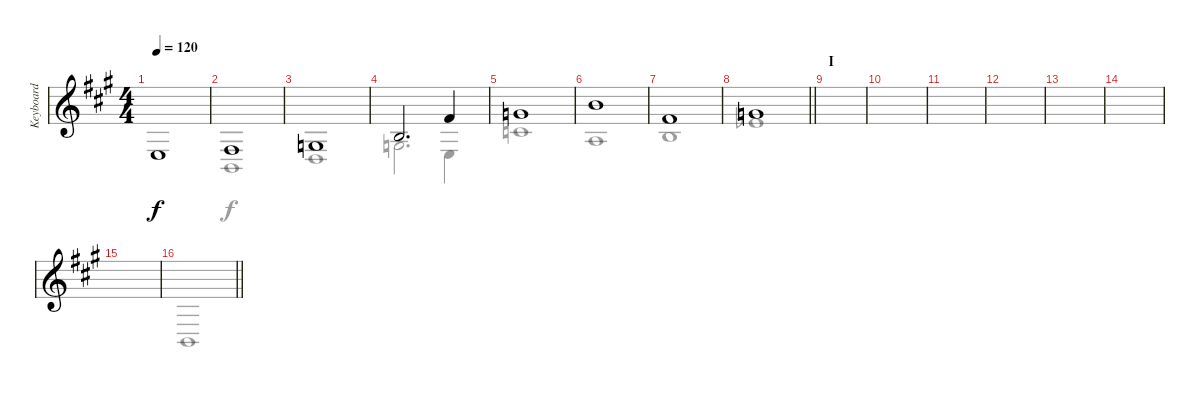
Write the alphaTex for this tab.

\track ("Keyboard" "Keyboard") {instrument stringensemble1}
\staff {score}
\tuning (D4 A3 F3 C3 G2 C2) {hide}
\voice
\ts (4 4)
\tempo 120
\clef g2
\ks a
4.4.1{dy f} |
1.3.1 |
2.3.1 |
2.2.2{d} 4.1.4 |
5.1.1 |
9.1.1 |
4.1.1 |
\barLineRight lightlight
5.1.1 |
\section ("" "I")
|
|
|
|
|
|
|
\barLineRight lightlight
\voice
\clef g2
\ottava regular
\simile none
\ks a
4.5.1{dy f} |
4.5{t}.1 |
2.4.1 |
2.3.2{d} 4.4.4 |
3.2.1 |
0.2.1 |
2.2.1 |
\barLineRight lightlight
6.2{acc b}.1 |
|
|
|
|
|
|
|
\barLineRight lightlight
